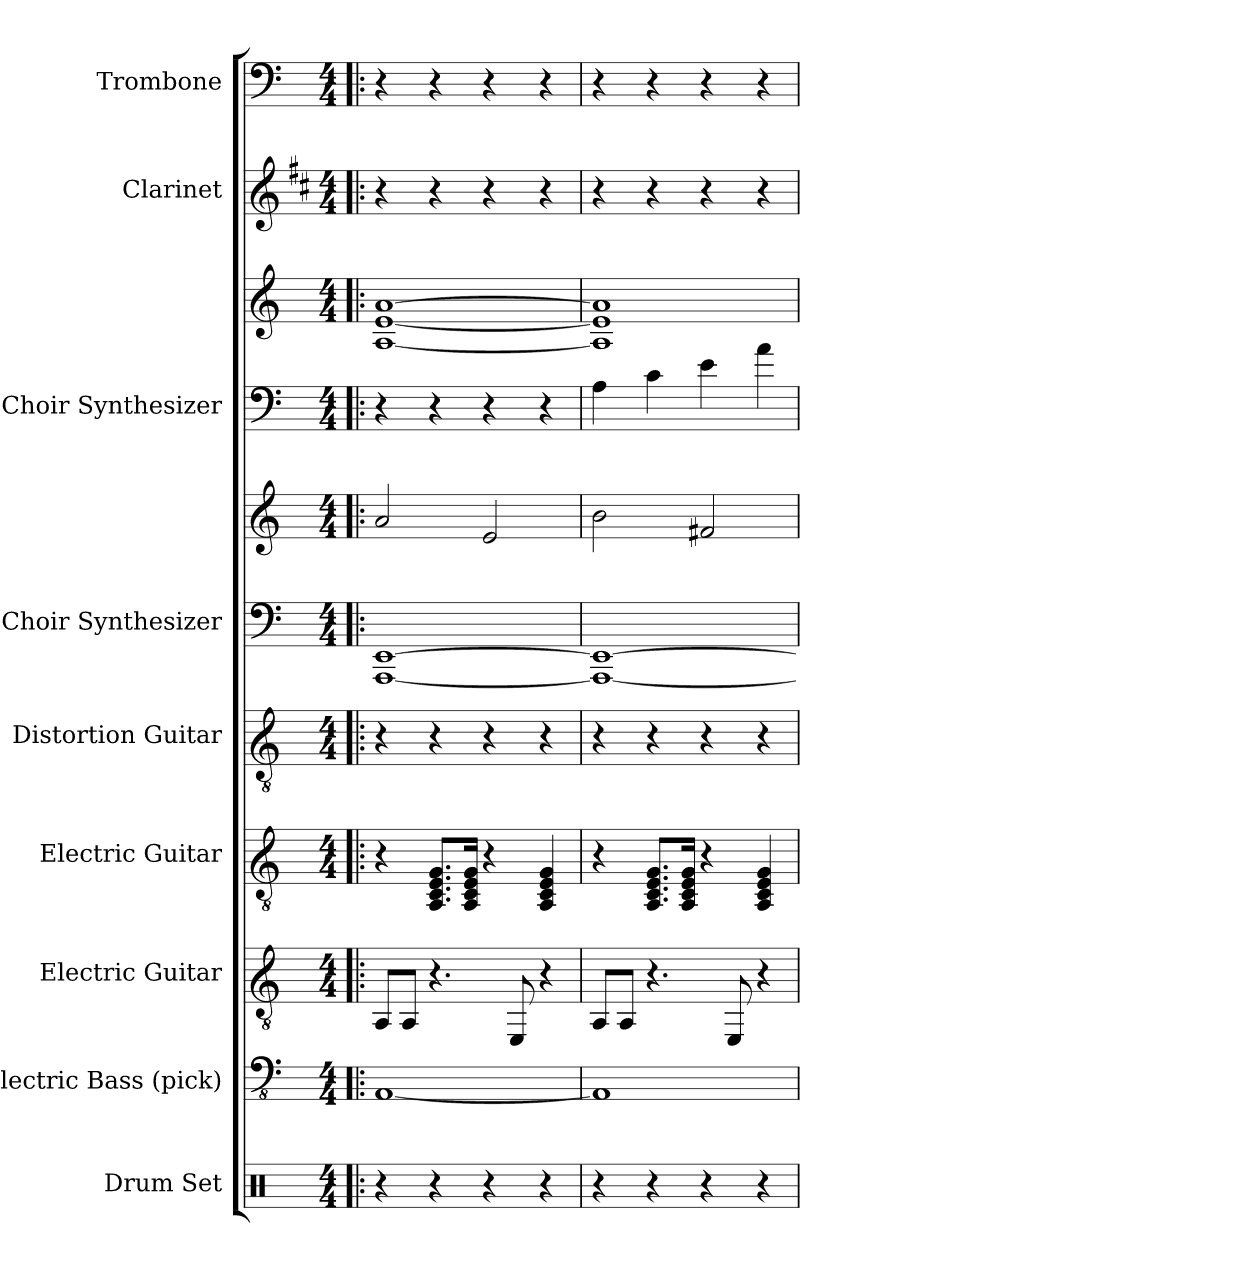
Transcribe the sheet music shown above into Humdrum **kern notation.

**kern	**kern	**kern	**kern	**kern	**kern	**kern	**kern	**kern	**kern	**kern
*part9	*part8	*part7	*part6	*part5	*part4	*part4	*part3	*part3	*part2	*part1
*staff11	*staff10	*staff9	*staff8	*staff7	*staff6	*staff5	*staff4	*staff3	*staff2	*staff1
*I"Drum Set	*I"Electric Bass (pick)	*I"Electric Guitar	*I"Electric Guitar	*I"Distortion Guitar	*I"Choir Synthesizer	*	*I"Choir Synthesizer	*	*I"Clarinet	*I"Trombone
*I'Drs.	*I'El. Bass	*I'El. Guit.	*I'El. Guit.	*I'Dist. Guit.	*I'Synth.	*	*I'Synth.	*	*I'Cl.	*I'Trb.
*stria5	*stria4	*stria6	*stria6	*stria6	*stria5	*stria5	*stria5	*stria5	*stria5	*stria5
*clefX	*clefFv4	*clefGv2	*clefGv2	*clefGv2	*clefF4	*clefG2	*clefF4	*clefG2	*clefG2	*clefF4
*	*	*	*	*	*	*	*	*	*ITrd1c2	*
*k[]	*k[]	*k[]	*k[]	*k[]	*k[]	*k[]	*k[]	*k[]	*k[]	*k[]
*M4/4	*M4/4	*M4/4	*M4/4	*M4/4	*M4/4	*M4/4	*M4/4	*M4/4	*M4/4	*M4/4
*MM120	*MM120	*MM120	*MM120	*MM120	*MM120	*MM120	*MM120	*MM120	*MM120	*MM120
=1!|:	=1!|:	=1!|:	=1!|:	=1!|:	=1!|:	=1!|:	=1!|:	=1!|:	=1!|:	=1!|:
4r	[1AAA	8AAL	4r	4r	[1AAA [1EE	2a	4r	[1a [1e [1A	4r	4r
.	.	8AAJ	.	.	.	.	.	.	.	.
4r	.	4.r	8.AA 8.E 8.G 8.CL	4r	.	.	4r	.	4r	4r
.	.	.	16AA 16E 16G 16CJk	.	.	.	.	.	.	.
4r	.	.	4r	4r	.	2e	4r	.	4r	4r
.	.	8EE	.	.	.	.	.	.	.	.
4r	.	4r	4AA 4E 4G 4C	4r	.	.	4r	.	4r	4r
=2	=2	=2	=2	=2	=2	=2	=2	=2	=2	=2
4r	1AAA]	8AAL	4r	4r	1AAA_ 1EE_	2b	4A	1a] 1e] 1A]	4r	4r
.	.	8AAJ	.	.	.	.	.	.	.	.
4r	.	4.r	8.AA 8.E 8.G 8.CL	4r	.	.	4c	.	4r	4r
.	.	.	16AA 16E 16G 16CJk	.	.	.	.	.	.	.
4r	.	.	4r	4r	.	2f#X	4e	.	4r	4r
.	.	8EE	.	.	.	.	.	.	.	.
4r	.	4r	4AA 4E 4G 4C	4r	.	.	4a	.	4r	4r
=	=	=	=	=	=	=	=	=	=	=
*-	*-	*-	*-	*-	*-	*-	*-	*-	*-	*-
